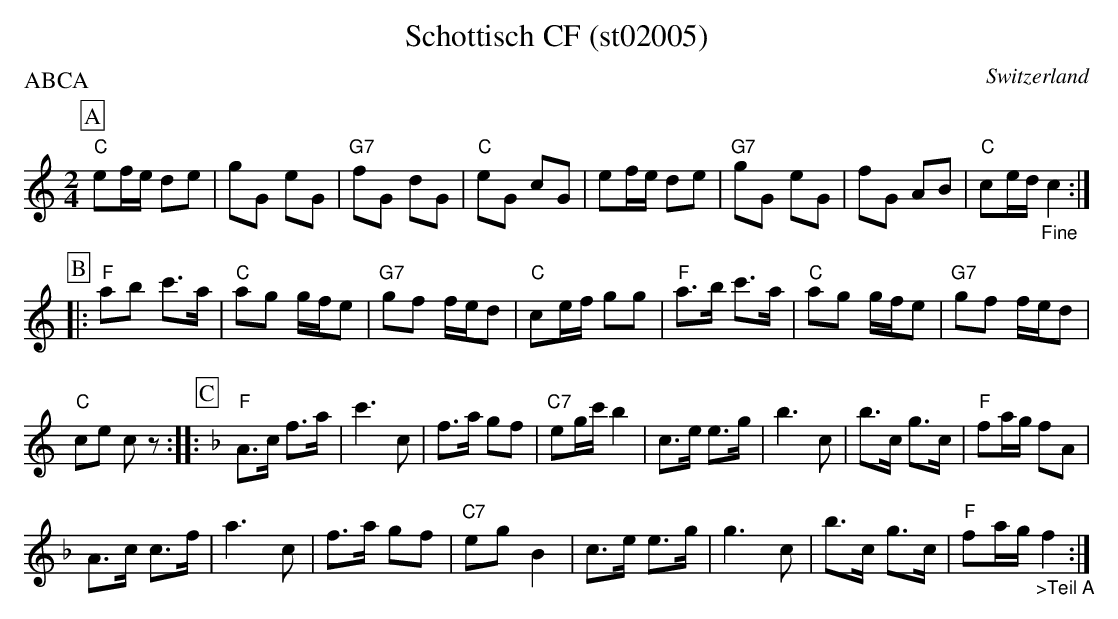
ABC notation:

X:1
T:Schottisch CF (st02005)
P:ABCA
M:2/4
L:1/8
O:Switzerland
K:C major
[P:A] "C"ef/e/ de | gG eG | "G7"fG dG | "C"eG cG  | ef/e/ de | "G7"gG eG | fG AB | "C"ce/d/ "_Fine"c2 :|
[P:B] |: "F"ab c'>a | "C"ag g/f/e | "G7"gf f/e/d | "C"ce/f/ gg | "F"a>b c'>a | "C"ag g/f/e | "G7"gf f/e/d |
"C"ce cz :: [P:C] [K:F] "F"A>c f>a | c'3c | f>a gf | "C7"eg/c'/ b2 | c>e e>g | b3c | b>c g>c | "F"fa/g/ fA |
A>c c>f | a3c | f>a gf | "C7"egB2 | c>e e>g | g3c | b>c g>c | "F"fa/g/"_>Teil A"f2 :|
